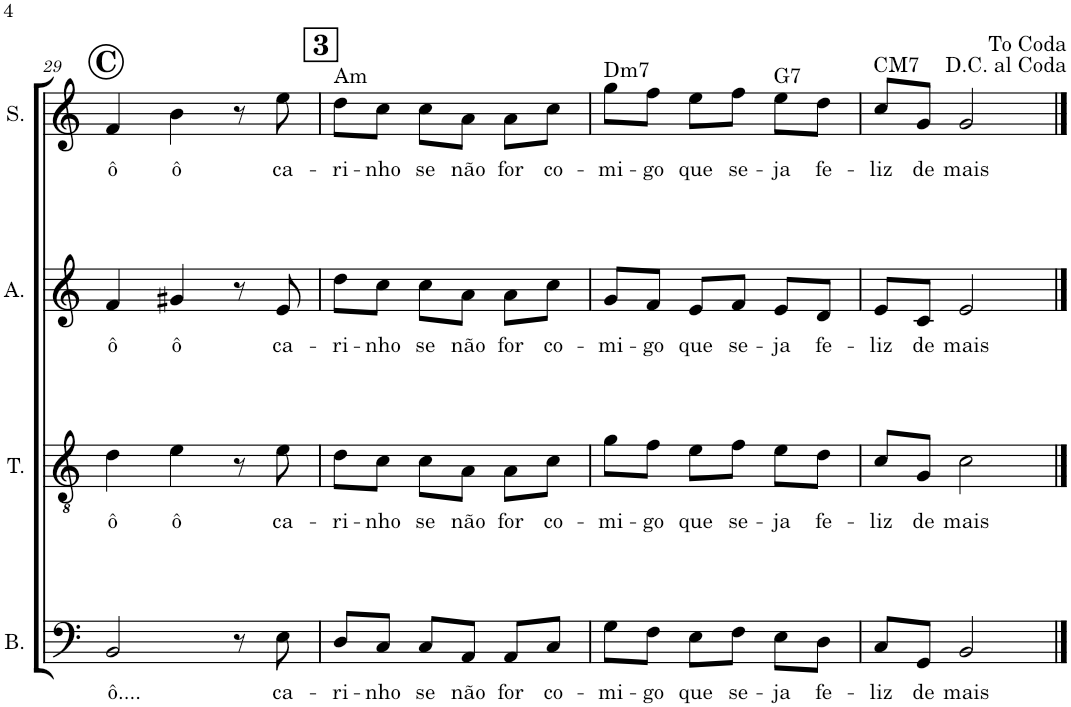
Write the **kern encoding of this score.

**kern	**text	**kern	**text	**kern	**text	**kern	**text
*part4	*part4	*part3	*part3	*part2	*part2	*part1	*part1
*staff4	*staff4	*staff3	*staff3	*staff2	*staff2	*staff1	*staff1
*I"Bass	*	*I"Tenor	*	*I"Contralto	*	*I"Soprano	*
*I'B.	*	*I'T.	*	*	*	*I'S.	*
!!LO:PB:g=z
*clefF4	*	*clefGv2	*	*clefG2	*	*clefG2	*
*k[]	*	*k[]	*	*k[]	*	*k[]	*
*M3/4	*	*M3/4	*	*M3/4	*	*M3/4	*
!!LO:REH:place=s1:a:B:cj:enc=circle:fs=14:t=C
=29	=29	=29	=29	=29	=29	=29	=29
!	!LO:LY:b	!	!LO:LY:b	!	!LO:LY:b	!	!LO:LY:b
2BB/	ô....	4d\	ô	4f/	ô	4f/	ô
!	!	!	!LO:LY:b	!	!LO:LY:b	!	!LO:LY:b
.	.	4e\	ô	4g#X/	ô	4b\	ô
8r	.	8r	.	8r	.	8r	.
!	!LO:LY:b	!	!LO:LY:b	!	!LO:LY:b	!	!LO:LY:b
8E\	ca-	8e\	ca-	8e/	ca-	8ee\	ca-
!!LO:REH:place=s1:a:B:cj:fs=14:t=3
=30	=30	=30	=30	=30	=30	=30	=30
!	!	!	!	!	!	!LO:TX:a:t=Am	!
!	!LO:LY:b	!	!LO:LY:b	!	!LO:LY:b	!	!LO:LY:b
8D/L	-ri-	8d\L	-ri-	8dd\L	-ri-	8dd\L	-ri-
!	!LO:LY:b	!	!LO:LY:b	!	!LO:LY:b	!	!LO:LY:b
8C/J	-nho	8c\J	-nho	8cc\J	-nho	8cc\J	-nho
!	!LO:LY:b	!	!LO:LY:b	!	!LO:LY:b	!	!LO:LY:b
8C/L	se	8c\L	se	8cc\L	se	8cc\L	se
!	!LO:LY:b	!	!LO:LY:b	!	!LO:LY:b	!	!LO:LY:b
8AA/J	não	8A\J	não	8a\J	não	8a\J	não
!	!LO:LY:b	!	!LO:LY:b	!	!LO:LY:b	!	!LO:LY:b
8AA/L	for	8A\L	for	8a\L	for	8a\L	for
!	!LO:LY:b	!	!LO:LY:b	!	!LO:LY:b	!	!LO:LY:b
8C/J	co-	8c\J	co-	8cc\J	co-	8cc\J	co-
=31	=31	=31	=31	=31	=31	=31	=31
!	!	!	!	!	!	!LO:TX:a:t=Dm7	!
!	!LO:LY:b	!	!LO:LY:b	!	!LO:LY:b	!	!LO:LY:b
8G\L	-mi-	8g\L	-mi-	8g/L	-mi-	8gg\L	-mi-
!	!LO:LY:b	!	!LO:LY:b	!	!LO:LY:b	!	!LO:LY:b
8F\J	-go	8f\J	-go	8f/J	-go	8ff\J	-go
!	!LO:LY:b	!	!LO:LY:b	!	!LO:LY:b	!	!LO:LY:b
8E\L	que	8e\L	que	8e/L	que	8ee\L	que
!	!LO:LY:b	!	!LO:LY:b	!	!LO:LY:b	!	!LO:LY:b
8F\J	se-	8f\J	se-	8f/J	se-	8ff\J	se-
!	!	!	!	!	!	!LO:TX:a:t=G7	!
!	!LO:LY:b	!	!LO:LY:b	!	!LO:LY:b	!	!LO:LY:b
8E\L	-ja	8e\L	-ja	8e/L	-ja	8ee\L	-ja
!	!LO:LY:b	!	!LO:LY:b	!	!LO:LY:b	!	!LO:LY:b
8D\J	fe-	8d\J	fe-	8d/J	fe-	8dd\J	fe-
=32	=32	=32	=32	=32	=32	=32	=32
!	!	!	!	!	!	!LO:TX:a:t=CM7	!
!	!LO:LY:b	!	!LO:LY:b	!	!LO:LY:b	!	!LO:LY:b
8C/L	-liz	8c/L	-liz	8e/L	-liz	8cc/L	-liz
!	!LO:LY:b	!	!LO:LY:b	!	!LO:LY:b	!	!LO:LY:b
8GG/J	de	8G/J	de	8c/J	de	8g/J	de
!	!LO:LY:b	!	!LO:LY:b	!	!LO:LY:b	!	!LO:LY:b
2BB/	mais	2c\	mais	2e/	mais	2g/	mais
==	==	==	==	==	==	==	==
*-	*-	*-	*-	*-	*-	*-	*-
